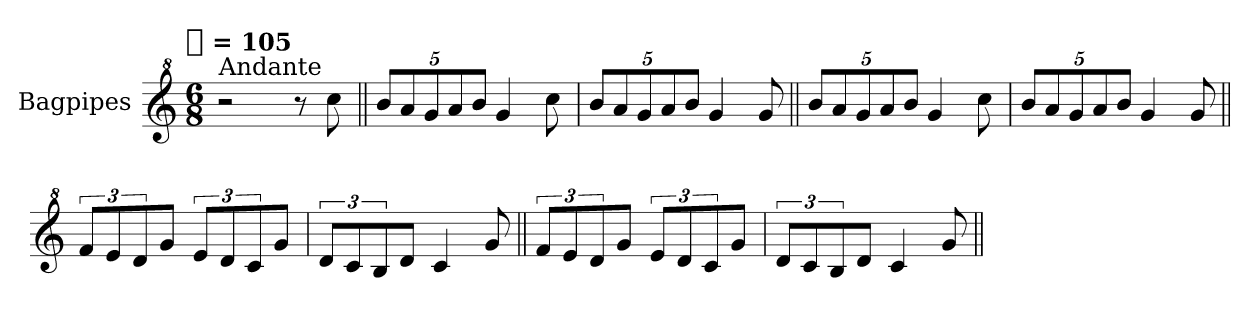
**kern
*part1
*staff1
*I"Bagpipes
*I'Bag
*clefG^2
*k[]
!!LO:TX:omd:t=[quarter] = 105
*M6/8
*MM105
=1
!LO:TX:a:t=Andante
2r
8r
8ccc
=||
40%3bbL
40%3aa
40%3gg
40%3aa
40%3bbJ
4gg
8ccc
=
40%3bbL
40%3aa
40%3gg
40%3aa
40%3bbJ
4gg
8gg
=||
40%3bbL
40%3aa
40%3gg
40%3aa
40%3bbJ
4gg
8ccc
=
40%3bbL
40%3aa
40%3gg
40%3aa
40%3bbJ
4gg
8gg
=||
12ffL
12ee
12dd
8ggJ
12eeL
12dd
12cc
8ggJ
=
12ddL
12cc
12b
8ddJ
4cc
8gg
=||
12ffL
12ee
12dd
8ggJ
12eeL
12dd
12cc
8ggJ
=
12ddL
12cc
12b
8ddJ
4cc
8gg
=||
*-
